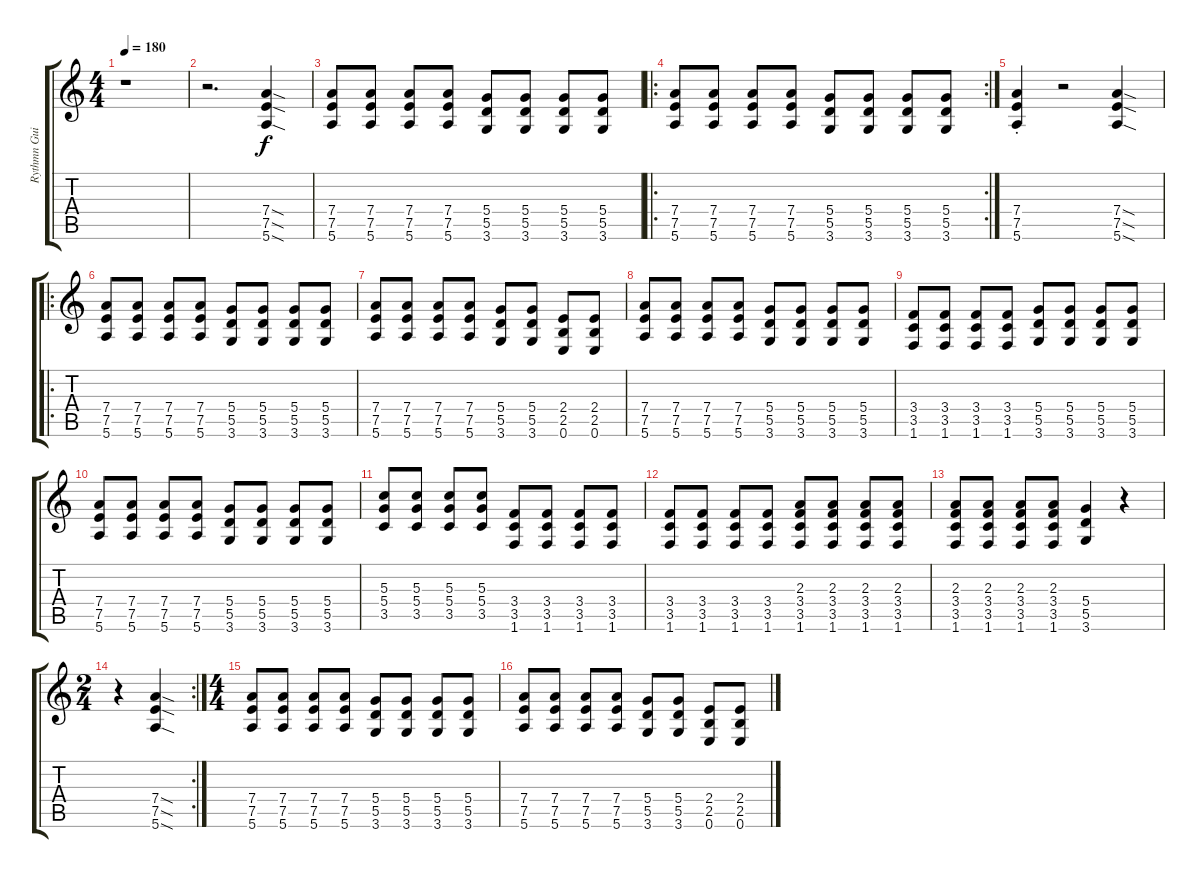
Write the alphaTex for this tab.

\track ("Rythmn Guitar" "Rythmn Gui") {instrument distortionguitar}
\staff {score tabs}
\tuning (E4 B3 G3 D3 A2 E2) {hide}
\ts (4 4)
\tempo 180
\clef g2
\ks c
r.1{dy f instrument distortionguitar} |
r.2{d} (7.4{sod} 7.5{sod} 5.6{sod}).4 |
(7.4 7.5 5.6).8 (7.4 7.5 5.6).8 (7.4 7.5 5.6).8 (7.4 7.5 5.6).8 (5.4 5.5 3.6).8 (5.4 5.5 3.6).8 (5.4 5.5 3.6).8 (5.4 5.5 3.6).8 |
\ro
\rc 2
(7.4 7.5 5.6).8 (7.4 7.5 5.6).8 (7.4 7.5 5.6).8 (7.4 7.5 5.6).8 (5.4 5.5 3.6).8 (5.4 5.5 3.6).8 (5.4 5.5 3.6).8 (5.4 5.5 3.6).8 |
(7.4 7.5 5.6{st}).4 r.2 (7.4{sod} 7.5{sod} 5.6{sod}).4 |
\ro
(7.4 7.5 5.6).8 (7.4 7.5 5.6).8 (7.4 7.5 5.6).8 (7.4 7.5 5.6).8 (5.4 5.5 3.6).8 (5.4 5.5 3.6).8 (5.4 5.5 3.6).8 (5.4 5.5 3.6).8 |
(7.4 7.5 5.6).8 (7.4 7.5 5.6).8 (7.4 7.5 5.6).8 (7.4 7.5 5.6).8 (5.4 5.5 3.6).8 (5.4 5.5 3.6).8 (2.4 2.5 0.6).8 (2.4 2.5 0.6).8 |
(7.4 7.5 5.6).8 (7.4 7.5 5.6).8 (7.4 7.5 5.6).8 (7.4 7.5 5.6).8 (5.4 5.5 3.6).8 (5.4 5.5 3.6).8 (5.4 5.5 3.6).8 (5.4 5.5 3.6).8 |
(3.4 3.5 1.6).8 (3.4 3.5 1.6).8 (3.4 3.5 1.6).8 (3.4 3.5 1.6).8 (5.4 5.5 3.6).8 (5.4 5.5 3.6).8 (5.4 5.5 3.6).8 (5.4 5.5 3.6).8 |
(7.4 7.5 5.6).8 (7.4 7.5 5.6).8 (7.4 7.5 5.6).8 (7.4 7.5 5.6).8 (5.4 5.5 3.6).8 (5.4 5.5 3.6).8 (5.4 5.5 3.6).8 (5.4 5.5 3.6).8 |
(5.3 5.4 3.5).8 (5.3 5.4 3.5).8 (5.3 5.4 3.5).8 (5.3 5.4 3.5).8 (3.4 3.5 1.6).8 (3.4 3.5 1.6).8 (3.4 3.5 1.6).8 (3.4 3.5 1.6).8 |
(3.4 3.5 1.6).8 (3.4 3.5 1.6).8 (3.4 3.5 1.6).8 (3.4 3.5 1.6).8 (2.3 3.4 3.5 1.6).8 (2.3 3.4 3.5 1.6).8 (2.3 3.4 3.5 1.6).8 (2.3 3.4 3.5 1.6).8 |
(2.3 3.4 3.5 1.6).8 (2.3 3.4 3.5 1.6).8 (2.3 3.4 3.5 1.6).8 (2.3 3.4 3.5 1.6).8 (5.4 5.5 3.6).4 r.4 |
\rc 2
\ts (2 4)
r.4 (7.4{sod} 7.5{sod} 5.6{sod}).4 |
\ts (4 4)
(7.4 7.5 5.6).8 (7.4 7.5 5.6).8 (7.4 7.5 5.6).8 (7.4 7.5 5.6).8 (5.4 5.5 3.6).8 (5.4 5.5 3.6).8 (5.4 5.5 3.6).8 (5.4 5.5 3.6).8 |
(7.4 7.5 5.6).8 (7.4 7.5 5.6).8 (7.4 7.5 5.6).8 (7.4 7.5 5.6).8 (5.4 5.5 3.6).8 (5.4 5.5 3.6).8 (2.4 2.5 0.6).8 (2.4 2.5 0.6).8
